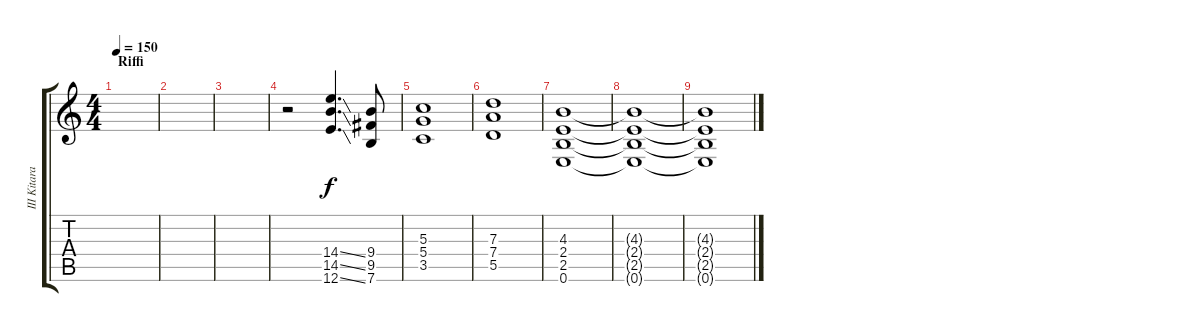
\track ("III Kitara" "III Kitara") {instrument distortionguitar}
\staff {score tabs}
\tuning (E4 B3 G3 D3 A2 E2) {hide}
\ts (4 4)
\section ("" "Riffi")
\tempo 150
\clef g2
\ks c
|
|
|
r.2 (14.4{ss} 14.5{ss} 12.6{ss}).4{d} (9.4 9.5 7.6).8 |
(5.3 5.4 3.5).1 |
(7.3 7.4 5.5).1 |
(4.3 2.4 2.5 0.6).1 |
(4.3{t} 2.4{t} 2.5{t} 0.6{t}).1 |
(4.3{t} 2.4{t} 2.5{t} 0.6{t}).1
